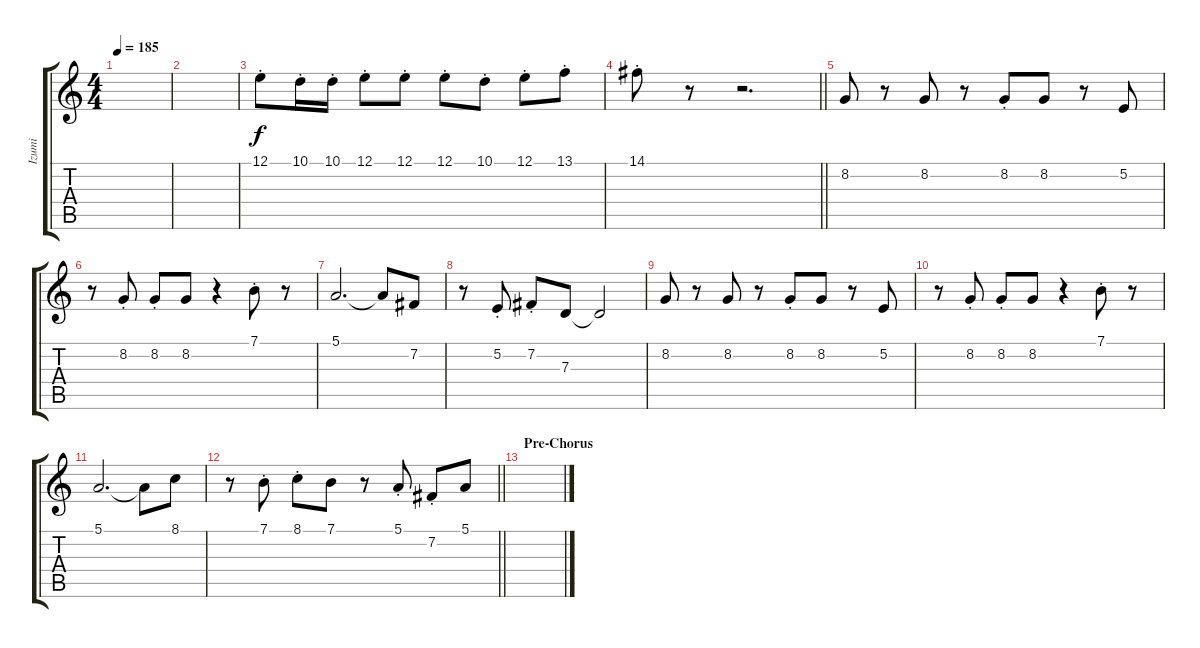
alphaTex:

\track ("Izumi" "Izumi") {instrument trumpet}
\staff {score tabs}
\tuning (E4 B3 G3 D3 A2 E2) {hide}
\ts (4 4)
\tempo 185
\clef g2
\ks c
|
|
12.1{st}.8 10.1{st}.16 10.1{st}.16 12.1{st}.8 12.1{st}.8 12.1{st}.8 10.1{st}.8 12.1{st}.8 13.1{st}.8 |
\barLineRight lightlight
14.1{st}.8 r.8 r.2{d} |
\section ("" "")
8.2.8 r.8 8.2.8 r.8 8.2{st}.8 8.2.8 r.8 5.2.8 |
r.8 8.2{st}.8 8.2{st}.8 8.2.8 r.4 7.1{st}.8 r.8 |
5.1.2{d} 5.1{t}.8 7.2.8 |
r.8 5.2{st}.8 7.2{st}.8 7.3.8 7.3{t}.2 |
8.2.8 r.8 8.2.8 r.8 8.2{st}.8 8.2.8 r.8 5.2.8 |
r.8 8.2{st}.8 8.2{st}.8 8.2.8 r.4 7.1{st}.8 r.8 |
5.1.2{d} 5.1{t}.8 8.1.8 |
\barLineRight lightlight
r.8 7.1{st}.8 8.1{st}.8 7.1.8 r.8 5.1{st}.8 7.2{st}.8 5.1.8 |
\section ("" "Pre-Chorus")
